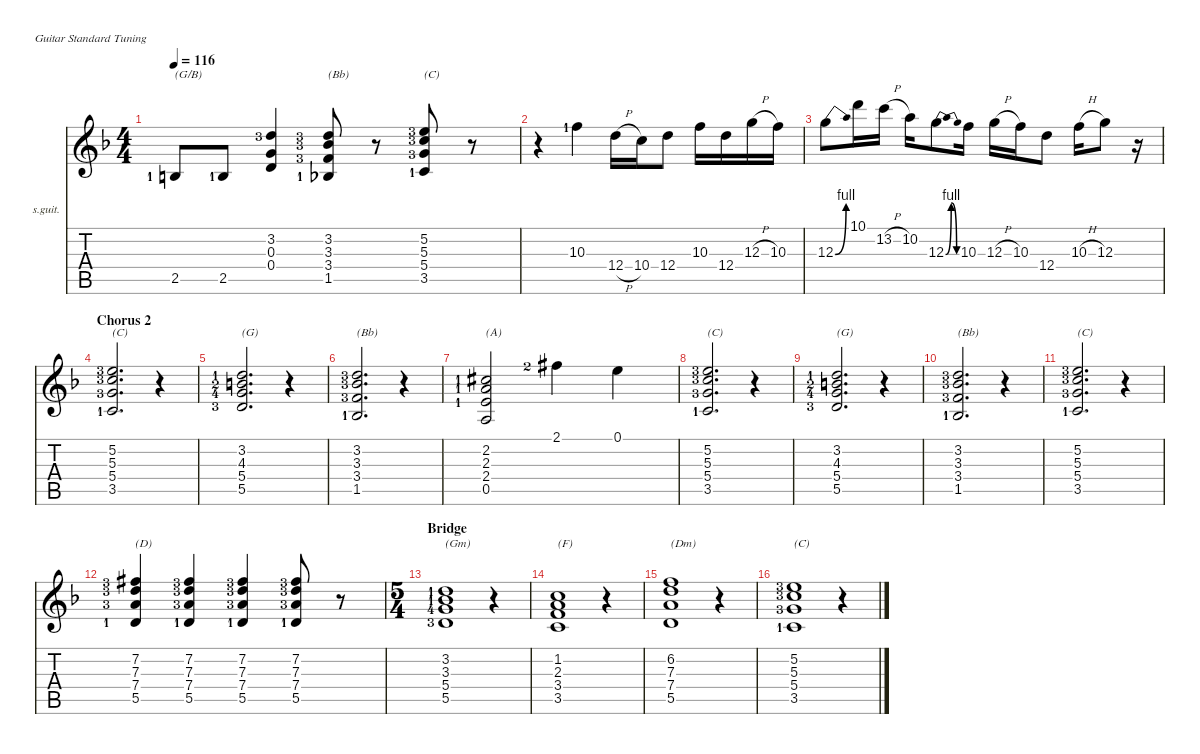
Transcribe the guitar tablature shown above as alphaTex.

\defaultSystemsLayout 4
\hideDynamics
\bracketExtendMode nobrackets
\firstSystemTrackNameOrientation horizontal
\otherSystemsTrackNameOrientation horizontal
\track ("rhythm & lead 10" "s.guit.") {instrument acousticguitarsteel}
\staff {score tabs}
\tuning (E4 B3 G3 D3 A2 E2)
\ts (4 4)
\tempo 116
\clef g2
\ks dminor
2.5{lf 2 acc forcenatural}.8{txt "(G/B)" dy mf beam Up} 2.5{lf 2 acc forcenatural}.8{beam Up} (0.3{acc forcenatural} 3.2{lf 4 acc forcenatural} 0.4{acc forcenatural}).4{beam Up} (1.5{lf 2 acc b} 3.4{lf 4 acc forcenatural} 3.3{lf 4 acc b} 3.2{lf 4 acc forcenatural}).8{txt "(Bb)" beam Up} r.8{beam Up} (3.5{lf 2 acc forcenatural} 5.4{lf 4 acc forcenatural} 5.3{lf 4 acc forcenatural} 5.2{lf 4 acc forcenatural}).8{txt "(C)" beam Up} r.8{beam Up} |
r.4{beam Down} 10.3{lf 2 acc forcenatural}.4{beam Down} 12.4{h acc forcenatural}.16{beam Down} 10.4{acc forcenatural}.16{beam Down} 12.4{acc forcenatural}.8{beam Down} 10.3{acc forcenatural}.16{beam Down} 12.4{acc forcenatural}.16{beam Down} 12.3{h acc forcenatural}.16{beam Down} 10.3{acc forcenatural}.16{beam Down} |
12.3{be (bend 0 0 15 4) acc forcenatural}.8{beam Down} 10.1{acc forcenatural}.16{beam Down} 13.2{h acc forcenatural}.16{beam Down} 10.2{acc forcenatural}.16{beam Down} 12.3{be (bendrelease 0 0 10.2 4 20.4 4 30 0) acc forcenatural}.8{beam Down} 10.3{acc forcenatural}.16{beam Down} 12.3{h acc forcenatural}.16{beam Down} 10.3{acc forcenatural}.16{beam Down} 12.4{acc forcenatural}.8{beam Down} 10.3{h acc forcenatural}.16{beam Down} 12.3{acc forcenatural}.8{beam Down} r.16{beam Down} |
\section ("" "Chorus 2")
(3.5{lf 2 acc forcenatural} 5.4{lf 4 acc forcenatural} 5.3{lf 4 acc forcenatural} 5.2{lf 4 acc forcenatural}).2{d txt "(C)" beam Up} r.4{beam Up} |
(5.5{lf 4 acc forcenatural} 5.4{lf 5 acc forcenatural} 4.3{lf 3 acc forcenatural} 3.2{lf 2 acc forcenatural}).2{d txt "(G)" beam Up} r.4{beam Up} |
(1.5{lf 2 acc b} 3.4{lf 4 acc forcenatural} 3.3{lf 4 acc b} 3.2{lf 4 acc forcenatural}).2{d txt "(Bb)" beam Up} r.4{beam Up} |
(0.5{acc forcenatural} 2.4{lf 2 acc forcenatural} 2.3{lf 2 acc forcenatural} 2.2{lf 2 acc #}).2{txt "(A)" beam Up} 2.1{lf 3 acc #}.4{beam Down} 0.1{acc forcenatural}.4{beam Down} |
(3.5{lf 2 acc forcenatural} 5.4{lf 4 acc forcenatural} 5.3{lf 4 acc forcenatural} 5.2{lf 4 acc forcenatural}).2{d txt "(C)" beam Up} r.4{beam Up} |
(5.5{lf 4 acc forcenatural} 5.4{lf 5 acc forcenatural} 4.3{lf 3 acc forcenatural} 3.2{lf 2 acc forcenatural}).2{d txt "(G)" beam Up} r.4{beam Up} |
(1.5{lf 2 acc b} 3.4{lf 4 acc forcenatural} 3.3{lf 4 acc b} 3.2{lf 4 acc forcenatural}).2{d txt "(Bb)" beam Up} r.4{beam Up} |
(3.5{lf 2 acc forcenatural} 5.4{lf 4 acc forcenatural} 5.3{lf 4 acc forcenatural} 5.2{lf 4 acc forcenatural}).2{d txt "(C)" beam Up} r.4{beam Up} |
(5.5{lf 2 acc forcenatural} 7.4{lf 4 acc forcenatural} 7.3{lf 4 acc forcenatural} 7.2{lf 4 acc #}).4{txt "(D)" beam Up} (5.5{lf 2 acc forcenatural} 7.4{lf 4 acc forcenatural} 7.3{lf 4 acc forcenatural} 7.2{lf 4 acc #}).4{beam Up} (5.5{lf 2 acc forcenatural} 7.4{lf 4 acc forcenatural} 7.3{lf 4 acc forcenatural} 7.2{lf 4 acc #}).4{beam Up} (5.5{lf 2 acc forcenatural} 7.4{lf 4 acc forcenatural} 7.3{lf 4 acc forcenatural} 7.2{lf 4 acc #}).8{beam Up} r.8{beam Up} |
\ts (5 4)
\beaming (8 6 4)
\section ("" "Bridge")
(5.5{lf 4 acc forcenatural} 5.4{lf 5 acc forcenatural} 3.3{lf 2 acc b} 3.2{lf 2 acc forcenatural}).1{txt "(Gm)" beam Up} r.4{beam Up} |
(3.5{acc forcenatural} 3.4{acc forcenatural} 2.3{acc forcenatural} 1.2{acc forcenatural}).1{txt "(F)" beam Up} r.4{beam Up} |
(5.5{acc forcenatural} 7.4{acc forcenatural} 7.3{acc forcenatural} 6.2{acc forcenatural}).1{txt "(Dm)" beam Up} r.4{beam Up} |
(3.5{lf 2 acc forcenatural} 5.4{lf 4 acc forcenatural} 5.3{lf 4 acc forcenatural} 5.2{lf 4 acc forcenatural}).1{txt "(C)" beam Up} r.4{beam Up}
